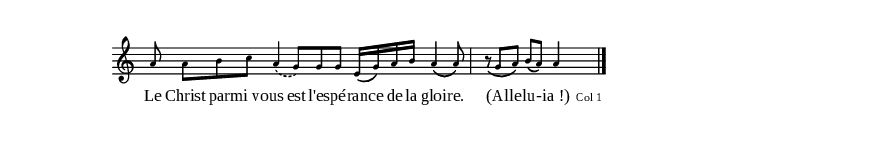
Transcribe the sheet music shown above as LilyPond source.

\version "2.10.0"
\include "definitions.ly"
%\markup {NT 7 }

\relative a' { 
	\new Staff {
		\cadenzaOn
		\set Staff.instrumentName = \markup{ \center-align {  } }
		a8
		\times 2/3 { a8[ b c] }
		\slurDashed a4( \times 2/3 {g8[) g g] }
		e16[\( g\) a b]
		\times 2/3 { a4\( a8\) }
		\barre \pespace
		\times 2/3 {r8_\(g[ a]\)} b[\( a\)] a4
		\endBar
	}
	\addlyrics {
		Le Christ par -- "mi vo" -- us est l'es -- pé -- ran -- ce de la gloi -- re. "(Al" -- le -- lu -- - -- "ia !)"
		\markup { \citation #"Col 1"}
 }
}
